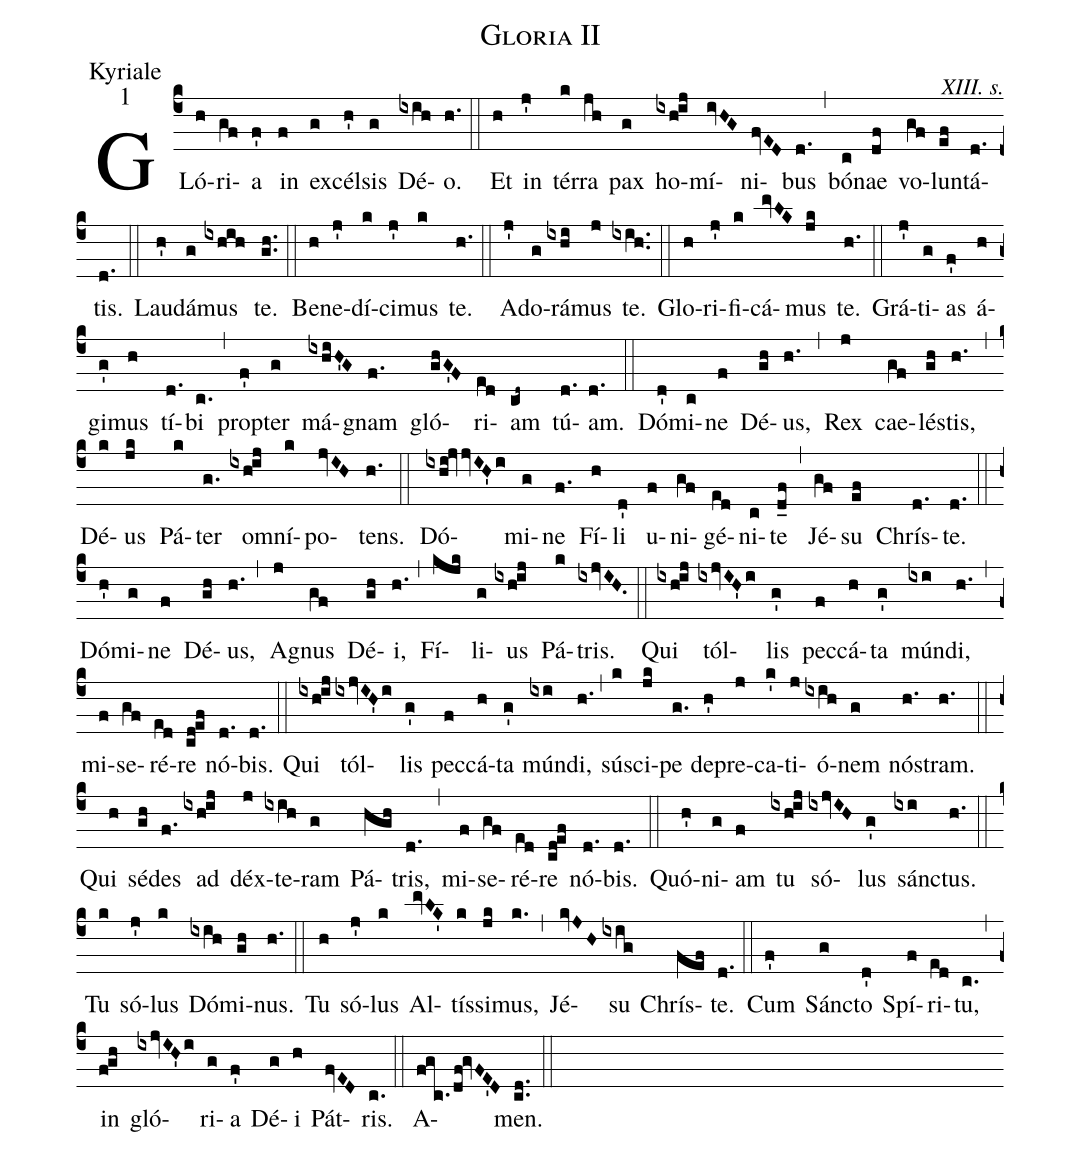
name:Gloria II;
office-part:Kyriale;
mode:1;
commentary:XIII. s.;
%%
(c4)
GLó(h)ri(gf)a(f') in(f) ex(g)cél(h')sis(g) Dé(ixih)o.(h.) (::)
Et(h) in(j') tér(k)ra(jh) pax(g) ho(ixh!ij)mí(ivHG)ni(fvED)bus(d.) (,)
bó(c)nae(df) vo(gf)lun(ef)tá(d.)tis.(d.) (::)
Lau(h')dá(g)mus(ixhih) te.(gh..) (::)
Be(h)ne(j')dí(k)ci(j')mus(k) te.(h.) (::)
A(j')do(g)rá(ixhi)mus(j) te.(ixih..) (::)
Glo(h)ri(j')fi(k)cá(mvLK)mus(jk) te.(h.) (::)
Grá(j')ti(g)as(f') á(h)gi(g')mus(h) tí(d.)bi(c.) (,)
prop(f')ter(g) má(ixhiH'G)gnam(f.) gló(ghG'F)ri(ed)am(cd~) tú(d.)am.(d.) (::)
Dó(d')mi(c)ne(f) Dé(gh)us,(h.) (,)
Rex(j) cae(gf)lés(gh)tis,(h.) (,)
Dé(k)us(jk) Pá(k)ter(g.) om(ixh!ij)ní(k)po(jvIH)tens.(h.) (::)
Dó(ixhi!jvvIH'i)mi(g)ne(f.) Fí(h)li(d') u(f)ni(gf)gé(ed)ni(c)te(d_f) (,)
Jé(gf)su(ef) Chrís(d.)te.(d.) (::)
Dó(h')mi(g)ne(f) Dé(gh)us,(h.) (,)
A(j)gnus(gf) Dé(gh)i,(h.) (,)
Fí(kjk)li(g)us(ixh!ij) Pá(k)tris.(ixjvIH.) (::)
Qui(ixh!ij) tól(ixjvIH'i)lis(g') pec(f)cá(h)ta(g') mún(ixi)di,(h.) (,)
mi(f)se(gf)ré(ed)re(cd!ef) nó(d.)bis.(d.) (::)
Qui(ixh!ij) tól(ixjvIH'i)lis(g') pec(f)cá(h)ta(g') mún(ixi)di,(h.) (,)
sú(k)sci(jk)pe(g.) de(h')pre(j)ca(k')ti(j)ó(ixih)nem(g) nós(h.)tram.(h.) (::)
Qui(h) sé(gh)des(f.) ad(ixh!ij) déx(j)te(ixih)ram(g) Pá(hgh)tris,(d.) (,)
mi(f)se(gf)ré(ed)re(cd!ef) nó(d.)bis.(d.) (::)
Quó(h')ni(g)am(f) tu(ixh!ij) só(ixjvIH)lus(g') sán(ixi)ctus.(h.) (::)
Tu(k) só(j')lus(k) Dó(ixih)mi(gh)nus.(h.) (::)
Tu(h) só(j')lus(k) Al(mvLK')tís(k)si(jk)mus,(k.) (,)
Jé(kvJH)su(ixig) Chrís(fef)te.(d.) (::)
Cum(f') Sán(g)cto(d') Spí(f)ri(ed)tu,(c.) (,)
in(f!gh) gló(ixjvIH'i)ri(g)a(f') Dé(g)i(h) Pát(fvED)ris.(c.) (::)
A(fgc./df!gvFE'D)men.(cd..) (::)
